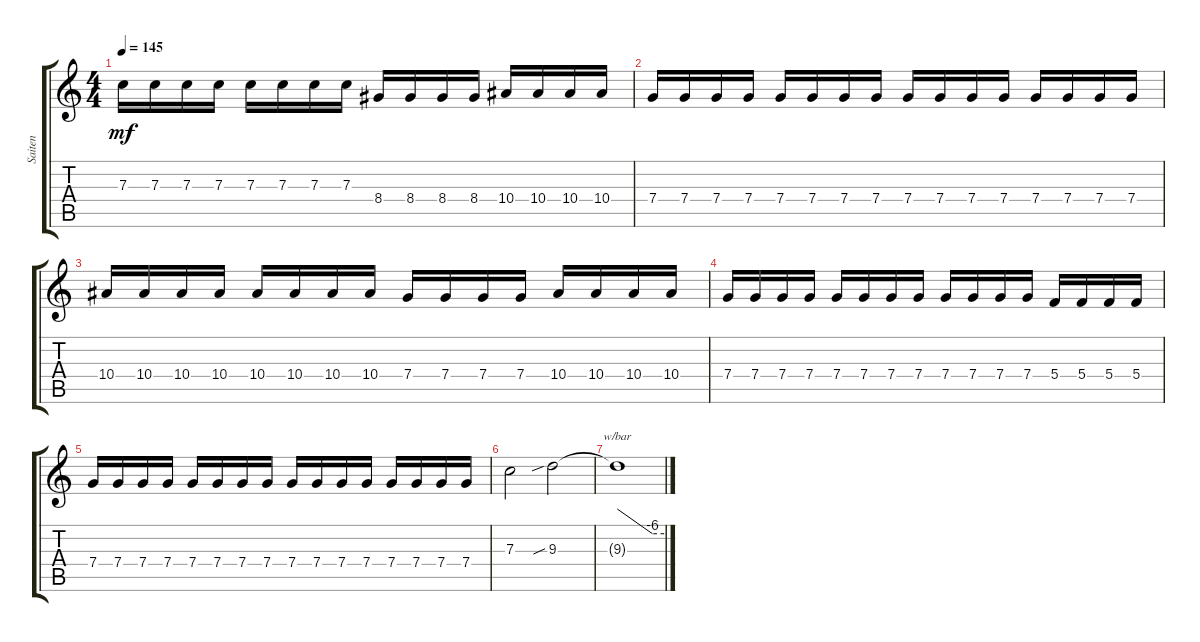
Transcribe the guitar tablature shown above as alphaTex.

\track ("Saiten" "Saiten") {instrument distortionguitar}
\staff {score tabs}
\tuning (D4 A3 F3 C3 G2 D2) {hide}
\ts (4 4)
\tempo 145
\clef g2
\ks c
7.3.16{dy mf} 7.3.16 7.3.16 7.3.16 7.3.16 7.3.16 7.3.16 7.3.16 8.4.16 8.4.16 8.4.16 8.4.16 10.4.16 10.4.16 10.4.16 10.4.16 |
7.4.16 7.4.16 7.4.16 7.4.16 7.4.16 7.4.16 7.4.16 7.4.16 7.4.16 7.4.16 7.4.16 7.4.16 7.4.16 7.4.16 7.4.16 7.4.16 |
10.4.16 10.4.16 10.4.16 10.4.16 10.4.16 10.4.16 10.4.16 10.4.16 7.4.16 7.4.16 7.4.16 7.4.16 10.4.16 10.4.16 10.4.16 10.4.16 |
7.4.16 7.4.16 7.4.16 7.4.16 7.4.16 7.4.16 7.4.16 7.4.16 7.4.16 7.4.16 7.4.16 7.4.16 5.4.16 5.4.16 5.4.16 5.4.16 |
7.4.16 7.4.16 7.4.16 7.4.16 7.4.16 7.4.16 7.4.16 7.4.16 7.4.16 7.4.16 7.4.16 7.4.16 7.4.16 7.4.16 7.4.16 7.4.16 |
7.3.2 9.3{sib}.2 |
9.3{t}.1{tbe (custom default 0 0 45 -24 60 -24)}
